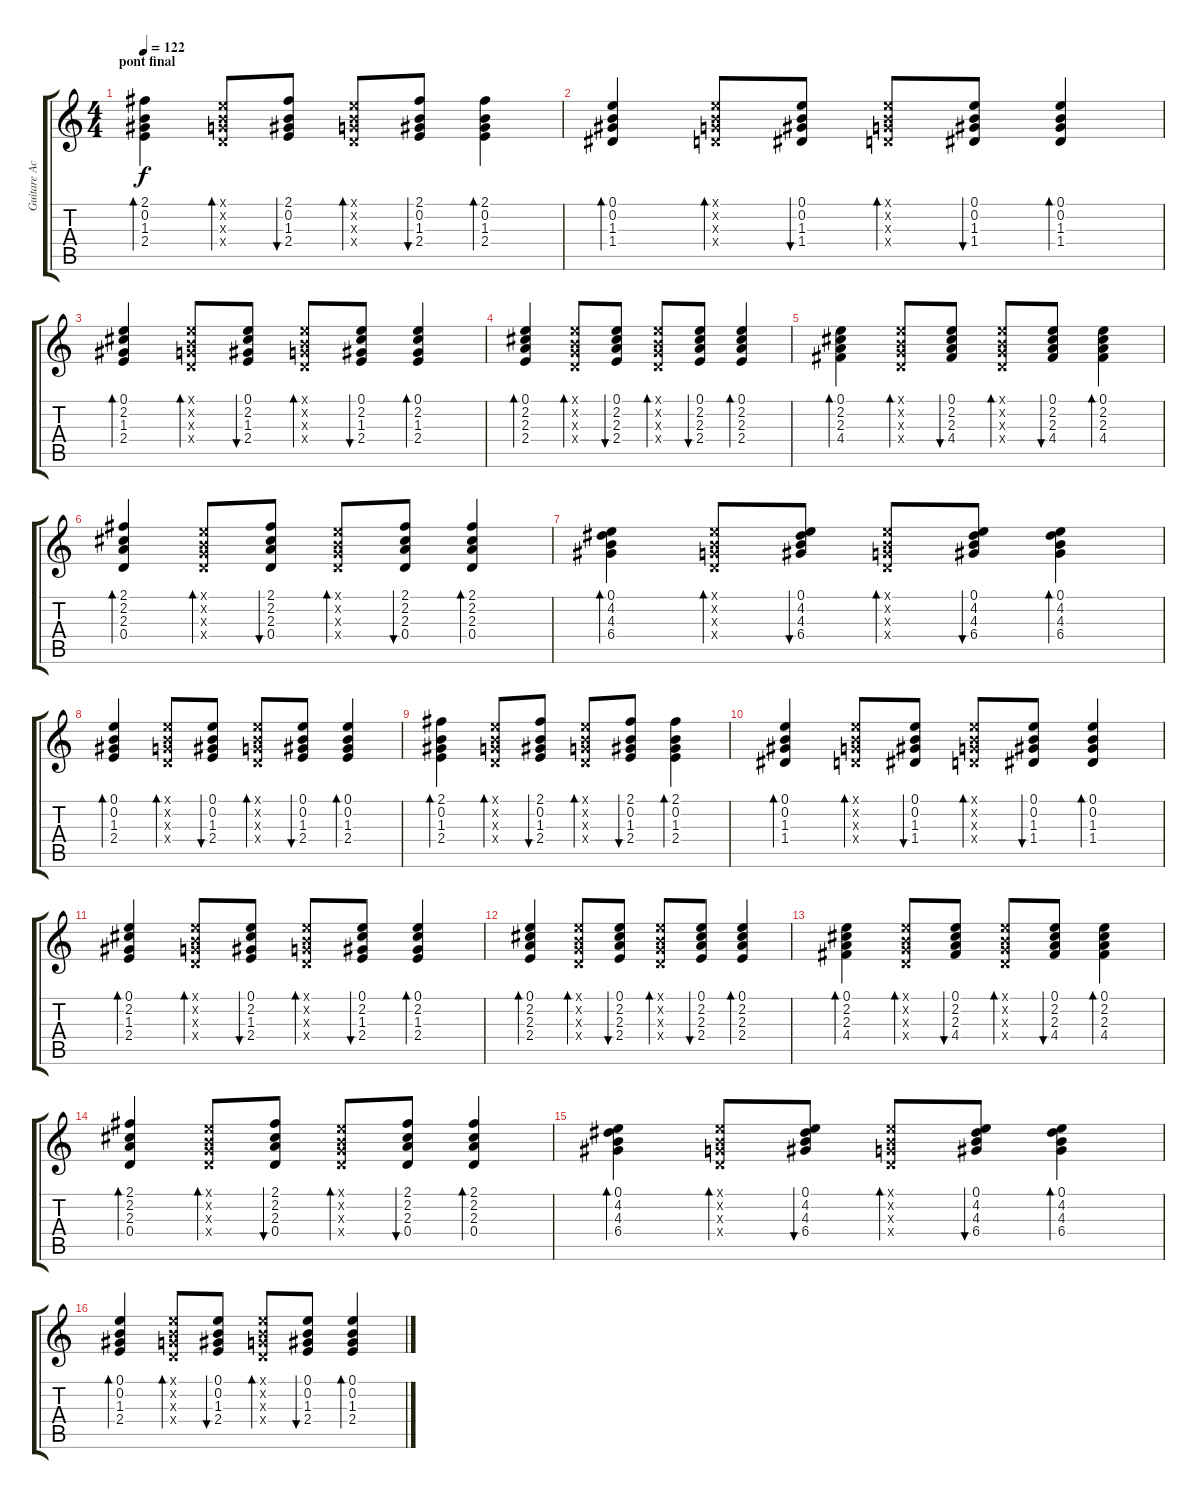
\track ("Guitare Acoustique" "Guitare Ac") {instrument acousticguitarsteel}
\staff {score tabs}
\tuning (E4 B3 G3 D3 A2 E2) {hide}
\ts (4 4)
\section ("" "pont final")
\tempo 122
\clef g2
\ks c
(2.1 0.2 1.3 2.4).4{bd 60 dy f} (0.1{x} 0.2{x} 0.3{x} 0.4{x}).8{bd 60} (2.1 0.2 1.3 2.4).8{bu 60} (0.1{x} 0.2{x} 0.3{x} 0.4{x}).8{bd 60} (2.1 0.2 1.3 2.4).8{bu 60} (2.1 0.2 1.3 2.4).4{bd 60} |
(0.1 0.2 1.3 1.4).4{bd 60} (0.1{x} 0.2{x} 0.3{x} 0.4{x}).8{bd 60} (0.1 0.2 1.3 1.4).8{bu 60} (0.1{x} 0.2{x} 0.3{x} 0.4{x}).8{bd 60} (0.1 0.2 1.3 1.4).8{bu 60} (0.1 0.2 1.3 1.4).4{bd 60} |
(0.1 2.2 1.3 2.4).4{bd 60} (0.1{x} 0.2{x} 0.3{x} 0.4{x}).8{bd 60} (0.1 2.2 1.3 2.4).8{bu 60} (0.1{x} 0.2{x} 0.3{x} 0.4{x}).8{bd 60} (0.1 2.2 1.3 2.4).8{bu 60} (0.1 2.2 1.3 2.4).4{bd 60} |
(0.1 2.2 2.3 2.4).4{bd 60} (0.1{x} 0.2{x} 0.3{x} 0.4{x}).8{bd 60} (0.1 2.2 2.3 2.4).8{bu 60} (0.1{x} 0.2{x} 0.3{x} 0.4{x}).8{bd 60} (0.1 2.2 2.3 2.4).8{bu 60} (0.1 2.2 2.3 2.4).4{bd 60} |
(0.1 2.2 2.3 4.4).4{bd 60} (0.1{x} 0.2{x} 0.3{x} 0.4{x}).8{bd 60} (0.1 2.2 2.3 4.4).8{bu 60} (0.1{x} 0.2{x} 0.3{x} 0.4{x}).8{bd 60} (0.1 2.2 2.3 4.4).8{bu 60} (0.1 2.2 2.3 4.4).4{bd 60} |
(2.1 2.2 2.3 0.4).4{bd 60} (0.1{x} 0.2{x} 0.3{x} 0.4{x}).8{bd 60} (2.1 2.2 2.3 0.4).8{bu 60} (0.1{x} 0.2{x} 0.3{x} 0.4{x}).8{bd 60} (2.1 2.2 2.3 0.4).8{bu 60} (2.1 2.2 2.3 0.4).4{bd 60} |
(0.1 4.2 4.3 6.4).4{bd 60} (0.1{x} 0.2{x} 0.3{x} 0.4{x}).8{bd 60} (0.1 4.2 4.3 6.4).8{bu 60} (0.1{x} 0.2{x} 0.3{x} 0.4{x}).8{bd 60} (0.1 4.2 4.3 6.4).8{bu 60} (0.1 4.2 4.3 6.4).4{bd 60} |
(0.1 0.2 1.3 2.4).4{bd 60} (0.1{x} 0.2{x} 0.3{x} 0.4{x}).8{bd 60} (0.1 0.2 1.3 2.4).8{bu 60} (0.1{x} 0.2{x} 0.3{x} 0.4{x}).8{bd 60} (0.1 0.2 1.3 2.4).8{bu 60} (0.1 0.2 1.3 2.4).4{bd 60} |
(2.1 0.2 1.3 2.4).4{bd 60} (0.1{x} 0.2{x} 0.3{x} 0.4{x}).8{bd 60} (2.1 0.2 1.3 2.4).8{bu 60} (0.1{x} 0.2{x} 0.3{x} 0.4{x}).8{bd 60} (2.1 0.2 1.3 2.4).8{bu 60} (2.1 0.2 1.3 2.4).4{bd 60} |
(0.1 0.2 1.3 1.4).4{bd 60} (0.1{x} 0.2{x} 0.3{x} 0.4{x}).8{bd 60} (0.1 0.2 1.3 1.4).8{bu 60} (0.1{x} 0.2{x} 0.3{x} 0.4{x}).8{bd 60} (0.1 0.2 1.3 1.4).8{bu 60} (0.1 0.2 1.3 1.4).4{bd 60} |
(0.1 2.2 1.3 2.4).4{bd 60} (0.1{x} 0.2{x} 0.3{x} 0.4{x}).8{bd 60} (0.1 2.2 1.3 2.4).8{bu 60} (0.1{x} 0.2{x} 0.3{x} 0.4{x}).8{bd 60} (0.1 2.2 1.3 2.4).8{bu 60} (0.1 2.2 1.3 2.4).4{bd 60} |
(0.1 2.2 2.3 2.4).4{bd 60} (0.1{x} 0.2{x} 0.3{x} 0.4{x}).8{bd 60} (0.1 2.2 2.3 2.4).8{bu 60} (0.1{x} 0.2{x} 0.3{x} 0.4{x}).8{bd 60} (0.1 2.2 2.3 2.4).8{bu 60} (0.1 2.2 2.3 2.4).4{bd 60} |
(0.1 2.2 2.3 4.4).4{bd 60} (0.1{x} 0.2{x} 0.3{x} 0.4{x}).8{bd 60} (0.1 2.2 2.3 4.4).8{bu 60} (0.1{x} 0.2{x} 0.3{x} 0.4{x}).8{bd 60} (0.1 2.2 2.3 4.4).8{bu 60} (0.1 2.2 2.3 4.4).4{bd 60} |
(2.1 2.2 2.3 0.4).4{bd 60} (0.1{x} 0.2{x} 0.3{x} 0.4{x}).8{bd 60} (2.1 2.2 2.3 0.4).8{bu 60} (0.1{x} 0.2{x} 0.3{x} 0.4{x}).8{bd 60} (2.1 2.2 2.3 0.4).8{bu 60} (2.1 2.2 2.3 0.4).4{bd 60} |
(0.1 4.2 4.3 6.4).4{bd 60} (0.1{x} 0.2{x} 0.3{x} 0.4{x}).8{bd 60} (0.1 4.2 4.3 6.4).8{bu 60} (0.1{x} 0.2{x} 0.3{x} 0.4{x}).8{bd 60} (0.1 4.2 4.3 6.4).8{bu 60} (0.1 4.2 4.3 6.4).4{bd 60} |
(0.1 0.2 1.3 2.4).4{bd 60} (0.1{x} 0.2{x} 0.3{x} 0.4{x}).8{bd 60} (0.1 0.2 1.3 2.4).8{bu 60} (0.1{x} 0.2{x} 0.3{x} 0.4{x}).8{bd 60} (0.1 0.2 1.3 2.4).8{bu 60} (0.1 0.2 1.3 2.4).4{bd 60}
